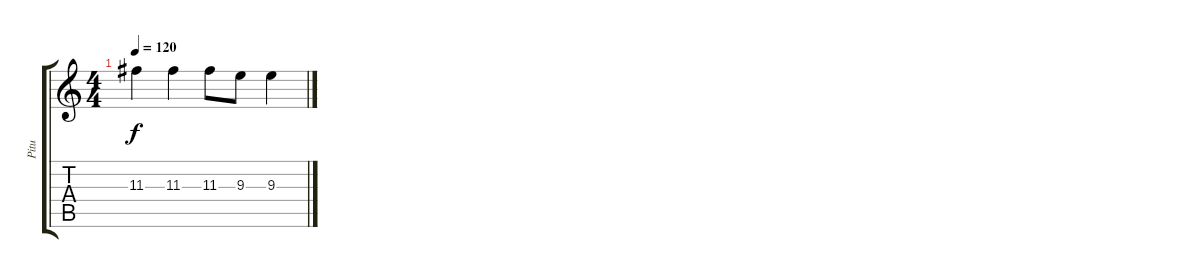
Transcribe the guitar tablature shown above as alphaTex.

\track ("Pitu" "Pitu") {instrument overdrivenguitar}
\staff {score tabs}
\tuning (E4 B3 G3 D3 A2 E2) {hide}
\ts (4 4)
\tempo 120
\clef g2
\ks c
11.3{t}.4{dy f} 11.3.4 11.3.8 9.3.8 9.3.4
